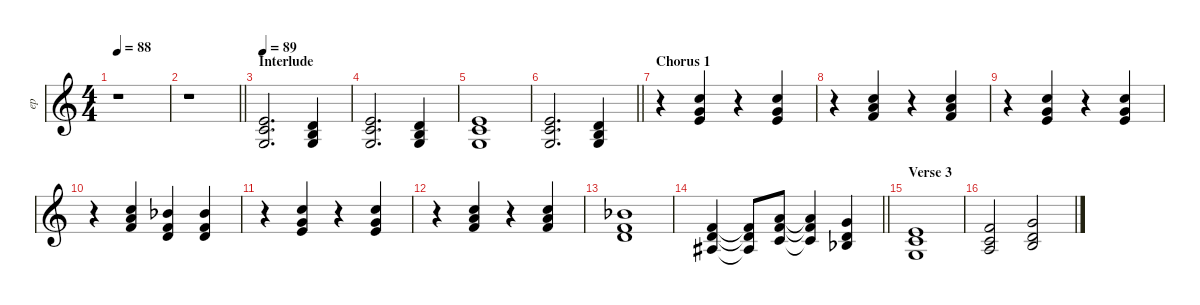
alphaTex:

\defaultSystemsLayout 4
\hideDynamics
\bracketExtendMode groupsimilarinstruments
\otherSystemsTrackNameOrientation horizontal
\track ("Electric Piano" "ep") {instrument rockorgan}
\staff {score}
\tuning (E4 B3 G3 D3 A2 E2)
\ts (4 4)
\tempo 88
\clef g2
\ks c
r.1{dy p} |
\barLineRight lightlight
r.1 |
\section ("" "Interlude")
\tempo 89
(0.3 1.2 0.1).2{d beam Up} (0.3 0.2 12.4).4{beam Up} |
(0.3 1.2 0.1).2{d beam Up} (0.3 0.2 12.4).4{beam Up} |
(0.3 1.2 0.1).1 |
\barLineRight lightlight
(0.3 1.2 0.1).2{d beam Up} (0.3 0.2 12.4).4{beam Up} |
\section ("" "Chorus 1")
r.4 (0.1 8.2 17.3).4{dy f beam Up} r.4 (0.1 8.2 17.3).4{beam Up} |
r.4 (1.1 10.2 17.3).4{beam Up} r.4 (1.1 10.2 17.3).4{beam Up} |
r.4 (0.1 8.2 17.3).4{beam Up} r.4 (0.1 8.2 17.3).4{beam Up} |
r.4 (1.1 10.2 17.3).4{beam Up} (7.3 6.2 6.1{acc b}).4{beam Up} (7.3 6.2 6.1{acc b}).4{beam Up} |
r.4 (0.1 8.2 17.3).4{beam Up} r.4 (0.1 8.2 17.3).4{beam Up} |
r.4 (1.1 10.2 17.3).4{beam Up} r.4 (1.1 10.2 17.3).4{beam Up} |
(7.3 6.2 6.1{acc b}).1 |
\barLineRight lightlight
(3.3{acc #} 3.2 1.1).4{beam Up} (3.3{t acc #} 3.2{t} 1.1{t}).8{beam Up} (1.2 1.1 14.3).8{beam Up} (1.2{t} 1.1{t} 14.3{t}).4{beam Up} (3.3{acc b} 3.2 3.1).4{beam Up} |
\section ("" "Verse 3")
(0.3 1.2 0.1).1{dy mp} |
(2.3 1.2 1.1).2{beam Up} (0.2 7.3 3.1).2{beam Up}
